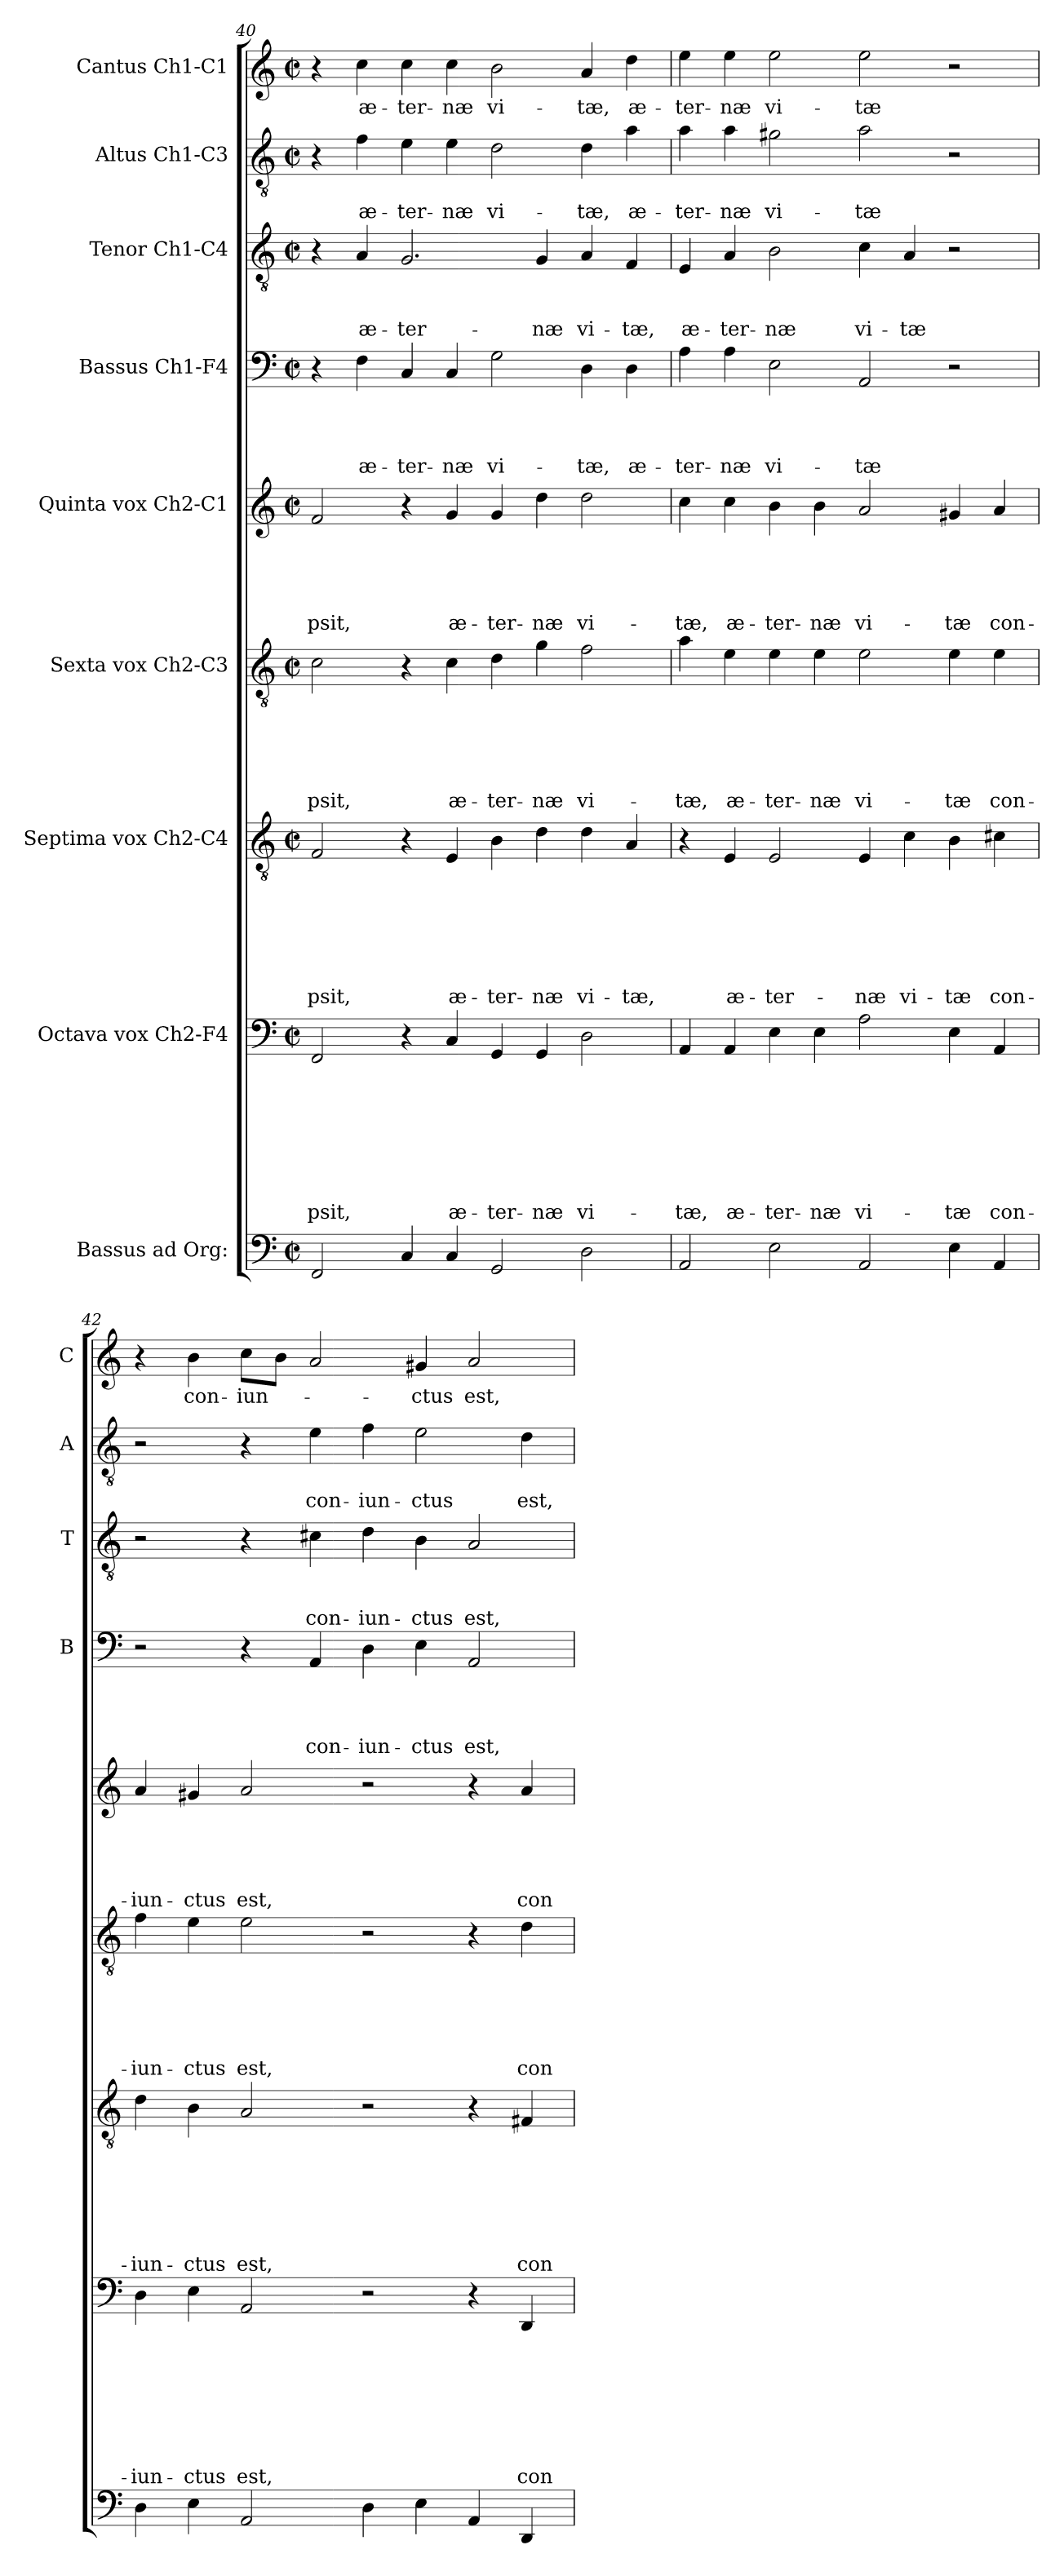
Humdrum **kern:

**kern	**kern	**text	**text	**text	**text	**text	**text	**text	**text	**kern	**text	**text	**text	**text	**text	**text	**text	**kern	**text	**text	**text	**text	**text	**text	**kern	**text	**text	**text	**text	**text	**kern	**text	**text	**text	**text	**kern	**text	**text	**text	**kern	**text	**text	**kern	**text
*part9	*part8	*part8	*part8	*part8	*part8	*part8	*part8	*part8	*part8	*part7	*part7	*part7	*part7	*part7	*part7	*part7	*part7	*part6	*part6	*part6	*part6	*part6	*part6	*part6	*part5	*part5	*part5	*part5	*part5	*part5	*part4	*part4	*part4	*part4	*part4	*part3	*part3	*part3	*part3	*part2	*part2	*part2	*part1	*part1
*staff9	*staff8	*staff8	*staff8	*staff8	*staff8	*staff8	*staff8	*staff8	*staff8	*staff7	*staff7	*staff7	*staff7	*staff7	*staff7	*staff7	*staff7	*staff6	*staff6	*staff6	*staff6	*staff6	*staff6	*staff6	*staff5	*staff5	*staff5	*staff5	*staff5	*staff5	*staff4	*staff4	*staff4	*staff4	*staff4	*staff3	*staff3	*staff3	*staff3	*staff2	*staff2	*staff2	*staff1	*staff1
*I"Bassus ad Org:	*I"Octava vox Ch2-F4	*	*	*	*	*	*	*	*	*I"Septima vox Ch2-C4	*	*	*	*	*	*	*	*I"Sexta vox Ch2-C3	*	*	*	*	*	*	*I"Quinta vox Ch2-C1	*	*	*	*	*	*I"Bassus Ch1-F4	*	*	*	*	*I"Tenor Ch1-C4	*	*	*	*I"Altus Ch1-C3	*	*	*I"Cantus Ch1-C1	*
*	*	*	*	*	*	*	*	*	*	*	*	*	*	*	*	*	*	*	*	*	*	*	*	*	*	*	*	*	*	*	*I'B	*	*	*	*	*I'T	*	*	*	*I'A	*	*	*I'C	*
!!LO:PB:g=z
*clefF4	*clefF4	*	*	*	*	*	*	*	*	*clefGv2	*	*	*	*	*	*	*	*clefGv2	*	*	*	*	*	*	*clefG2	*	*	*	*	*	*clefF4	*	*	*	*	*clefGv2	*	*	*	*clefGv2	*	*	*clefG2	*
*k[]	*k[]	*	*	*	*	*	*	*	*	*k[]	*	*	*	*	*	*	*	*k[]	*	*	*	*	*	*	*k[]	*	*	*	*	*	*k[]	*	*	*	*	*k[]	*	*	*	*k[]	*	*	*k[]	*
*C:	*C:	*	*	*	*	*	*	*	*	*C:	*	*	*	*	*	*	*	*C:	*	*	*	*	*	*	*C:	*	*	*	*	*	*C:	*	*	*	*	*C:	*	*	*	*C:	*	*	*C:	*
*M2/2	*M2/2	*	*	*	*	*	*	*	*	*M2/2	*	*	*	*	*	*	*	*M2/2	*	*	*	*	*	*	*M2/2	*	*	*	*	*	*M2/2	*	*	*	*	*M2/2	*	*	*	*M2/2	*	*	*M2/2	*
*met(c|)	*met(c|)	*	*	*	*	*	*	*	*	*met(c|)	*	*	*	*	*	*	*	*met(c|)	*	*	*	*	*	*	*met(c|)	*	*	*	*	*	*met(c|)	*	*	*	*	*met(c|)	*	*	*	*met(c|)	*	*	*met(c|)	*
=40	=40	=40	=40	=40	=40	=40	=40	=40	=40	=40	=40	=40	=40	=40	=40	=40	=40	=40	=40	=40	=40	=40	=40	=40	=40	=40	=40	=40	=40	=40	=40	=40	=40	=40	=40	=40	=40	=40	=40	=40	=40	=40	=40	=40
!	!	!	!	!	!	!	!	!	!LO:LY:b	!	!	!	!	!	!	!	!LO:LY:b	!	!	!	!	!	!	!LO:LY:b	!	!	!	!	!	!LO:LY:b	!	!	!	!	!	!	!	!	!	!	!	!	!	!
2FF/	2FF/	.	.	.	.	.	.	.	-psit,	2F/	.	.	.	.	.	.	-psit,	2c\	.	.	.	.	.	-psit,	2f/	.	.	.	.	-psit,	4r	.	.	.	.	4r	.	.	.	4r	.	.	4r	.
!	!	!	!	!	!	!	!	!	!	!	!	!	!	!	!	!	!	!	!	!	!	!	!	!	!	!	!	!	!	!	!	!	!	!	!LO:LY:b	!	!	!	!LO:LY:b	!	!	!LO:LY:b	!	!LO:LY:b
.	.	.	.	.	.	.	.	.	.	.	.	.	.	.	.	.	.	.	.	.	.	.	.	.	.	.	.	.	.	.	4F\	.	.	.	æ-	4A/	.	.	æ-	4f\	.	æ-	4cc\	æ-
!	!	!	!	!	!	!	!	!	!	!	!	!	!	!	!	!	!	!	!	!	!	!	!	!	!	!	!	!	!	!	!	!	!	!	!LO:LY:b	!	!	!	!LO:LY:b	!	!	!LO:LY:b	!	!LO:LY:b
4C/	4r	.	.	.	.	.	.	.	.	4r	.	.	.	.	.	.	.	4r	.	.	.	.	.	.	4r	.	.	.	.	.	4C/	.	.	.	-ter-	2.G/	.	.	-ter-	4e\	.	-ter-	4cc\	-ter-
!	!	!	!	!	!	!	!	!	!LO:LY:b	!	!	!	!	!	!	!	!LO:LY:b	!	!	!	!	!	!	!LO:LY:b	!	!	!	!	!	!LO:LY:b	!	!	!	!	!LO:LY:b	!	!	!	!	!	!	!LO:LY:b	!	!LO:LY:b
4C/	4C/	.	.	.	.	.	.	.	æ-	4E/	.	.	.	.	.	.	æ-	4c\	.	.	.	.	.	æ-	4g/	.	.	.	.	æ-	4C/	.	.	.	-næ	.	.	.	.	4e\	.	-næ	4cc\	-næ
!	!	!	!	!	!	!	!	!	!LO:LY:b	!	!	!	!	!	!	!	!LO:LY:b	!	!	!	!	!	!	!LO:LY:b	!	!	!	!	!	!LO:LY:b	!	!	!	!	!LO:LY:b	!	!	!	!	!	!	!LO:LY:b	!	!LO:LY:b
2GG/	4GG/	.	.	.	.	.	.	.	-ter-	4B\	.	.	.	.	.	.	-ter-	4d\	.	.	.	.	.	-ter-	4g/	.	.	.	.	-ter-	2G\	.	.	.	vi-	.	.	.	.	2d\	.	vi-	2b\	vi-
!	!	!	!	!	!	!	!	!	!LO:LY:b	!	!	!	!	!	!	!	!LO:LY:b	!	!	!	!	!	!	!LO:LY:b	!	!	!	!	!	!LO:LY:b	!	!	!	!	!	!	!	!	!LO:LY:b	!	!	!	!	!
.	4GG/	.	.	.	.	.	.	.	-næ	4d\	.	.	.	.	.	.	-næ	4g\	.	.	.	.	.	-næ	4dd\	.	.	.	.	-næ	.	.	.	.	.	4G/	.	.	-næ	.	.	.	.	.
!	!	!	!	!	!	!	!	!	!LO:LY:b	!	!	!	!	!	!	!	!LO:LY:b	!	!	!	!	!	!	!LO:LY:b	!	!	!	!	!	!LO:LY:b	!	!	!	!	!LO:LY:b	!	!	!	!LO:LY:b	!	!	!LO:LY:b	!	!LO:LY:b
2D\	2D\	.	.	.	.	.	.	.	vi-	4d\	.	.	.	.	.	.	vi-	2f\	.	.	.	.	.	vi-	2dd\	.	.	.	.	vi-	4D\	.	.	.	-tæ,	4A/	.	.	vi-	4d\	.	-tæ,	4a/	-tæ,
!	!	!	!	!	!	!	!	!	!	!	!	!	!	!	!	!	!LO:LY:b	!	!	!	!	!	!	!	!	!	!	!	!	!	!	!	!	!	!LO:LY:b	!	!	!	!LO:LY:b	!	!	!LO:LY:b	!	!LO:LY:b
.	.	.	.	.	.	.	.	.	.	4A/	.	.	.	.	.	.	-tæ,	.	.	.	.	.	.	.	.	.	.	.	.	.	4D\	.	.	.	æ-	4F/	.	.	-tæ,	4a\	.	æ-	4dd\	æ-
=41	=41	=41	=41	=41	=41	=41	=41	=41	=41	=41	=41	=41	=41	=41	=41	=41	=41	=41	=41	=41	=41	=41	=41	=41	=41	=41	=41	=41	=41	=41	=41	=41	=41	=41	=41	=41	=41	=41	=41	=41	=41	=41	=41	=41
!	!	!	!	!	!	!	!	!	!LO:LY:b	!	!	!	!	!	!	!	!	!	!	!	!	!	!	!LO:LY:b	!	!	!	!	!	!LO:LY:b	!	!	!	!	!LO:LY:b	!	!	!	!LO:LY:b	!	!	!LO:LY:b	!	!LO:LY:b
2AA/	4AA/	.	.	.	.	.	.	.	-tæ,	4r	.	.	.	.	.	.	.	4a\	.	.	.	.	.	-tæ,	4cc\	.	.	.	.	-tæ,	4A\	.	.	.	-ter-	4E/	.	.	æ-	4a\	.	-ter-	4ee\	-ter-
!	!	!	!	!	!	!	!	!	!LO:LY:b	!	!	!	!	!	!	!	!LO:LY:b	!	!	!	!	!	!	!LO:LY:b	!	!	!	!	!	!LO:LY:b	!	!	!	!	!LO:LY:b	!	!	!	!LO:LY:b	!	!	!LO:LY:b	!	!LO:LY:b
.	4AA/	.	.	.	.	.	.	.	æ-	4E/	.	.	.	.	.	.	æ-	4e\	.	.	.	.	.	æ-	4cc\	.	.	.	.	æ-	4A\	.	.	.	-næ	4A/	.	.	-ter-	4a\	.	-næ	4ee\	-næ
!	!	!	!	!	!	!	!	!	!LO:LY:b	!	!	!	!	!	!	!	!LO:LY:b	!	!	!	!	!	!	!LO:LY:b	!	!	!	!	!	!LO:LY:b	!	!	!	!	!LO:LY:b	!	!	!	!LO:LY:b	!	!	!LO:LY:b	!	!LO:LY:b
2E\	4E\	.	.	.	.	.	.	.	-ter-	2E/	.	.	.	.	.	.	-ter-	4e\	.	.	.	.	.	-ter-	4b\	.	.	.	.	-ter-	2E\	.	.	.	vi-	2B\	.	.	-næ	2g#X\	.	vi-	2ee\	vi-
!	!	!	!	!	!	!	!	!	!LO:LY:b	!	!	!	!	!	!	!	!	!	!	!	!	!	!	!LO:LY:b	!	!	!	!	!	!LO:LY:b	!	!	!	!	!	!	!	!	!	!	!	!	!	!
.	4E\	.	.	.	.	.	.	.	-næ	.	.	.	.	.	.	.	.	4e\	.	.	.	.	.	-næ	4b\	.	.	.	.	-næ	.	.	.	.	.	.	.	.	.	.	.	.	.	.
!	!	!	!	!	!	!	!	!	!LO:LY:b	!	!	!	!	!	!	!	!LO:LY:b	!	!	!	!	!	!	!LO:LY:b	!	!	!	!	!	!LO:LY:b	!	!	!	!	!LO:LY:b	!	!	!	!LO:LY:b	!	!	!LO:LY:b	!	!LO:LY:b
2AA/	2A\	.	.	.	.	.	.	.	vi-	4E/	.	.	.	.	.	.	-næ	2e\	.	.	.	.	.	vi-	2a/	.	.	.	.	vi-	2AA/	.	.	.	-tæ	4c\	.	.	vi-	2a\	.	-tæ	2ee\	-tæ
!	!	!	!	!	!	!	!	!	!	!	!	!	!	!	!	!	!LO:LY:b	!	!	!	!	!	!	!	!	!	!	!	!	!	!	!	!	!	!	!	!	!	!LO:LY:b	!	!	!	!	!
.	.	.	.	.	.	.	.	.	.	4c\	.	.	.	.	.	.	vi-	.	.	.	.	.	.	.	.	.	.	.	.	.	.	.	.	.	.	4A/	.	.	-tæ	.	.	.	.	.
!	!	!	!	!	!	!	!	!	!LO:LY:b	!	!	!	!	!	!	!	!LO:LY:b	!	!	!	!	!	!	!LO:LY:b	!	!	!	!	!	!LO:LY:b	!	!	!	!	!	!	!	!	!	!	!	!	!	!
4E\	4E\	.	.	.	.	.	.	.	-tæ	4B\	.	.	.	.	.	.	-tæ	4e\	.	.	.	.	.	-tæ	4g#X/	.	.	.	.	-tæ	2r	.	.	.	.	2r	.	.	.	2r	.	.	2r	.
!	!	!	!	!	!	!	!	!	!LO:LY:b	!	!	!	!	!	!	!	!LO:LY:b	!	!	!	!	!	!	!LO:LY:b	!	!	!	!	!	!LO:LY:b	!	!	!	!	!	!	!	!	!	!	!	!	!	!
4AA/	4AA/	.	.	.	.	.	.	.	con-	4c#X\	.	.	.	.	.	.	con-	4e\	.	.	.	.	.	con-	4a/	.	.	.	.	con-	.	.	.	.	.	.	.	.	.	.	.	.	.	.
=42	=42	=42	=42	=42	=42	=42	=42	=42	=42	=42	=42	=42	=42	=42	=42	=42	=42	=42	=42	=42	=42	=42	=42	=42	=42	=42	=42	=42	=42	=42	=42	=42	=42	=42	=42	=42	=42	=42	=42	=42	=42	=42	=42	=42
!	!	!	!	!	!	!	!	!	!LO:LY:b	!	!	!	!	!	!	!	!LO:LY:b	!	!	!	!	!	!	!LO:LY:b	!	!	!	!	!	!LO:LY:b	!	!	!	!	!	!	!	!	!	!	!	!	!	!
4D\	4D\	.	.	.	.	.	.	.	-iun-	4d\	.	.	.	.	.	.	-iun-	4f\	.	.	.	.	.	-iun-	4a/	.	.	.	.	-iun-	2r	.	.	.	.	2r	.	.	.	2r	.	.	4r	.
!	!	!	!	!	!	!	!	!	!LO:LY:b	!	!	!	!	!	!	!	!LO:LY:b	!	!	!	!	!	!	!LO:LY:b	!	!	!	!	!	!LO:LY:b	!	!	!	!	!	!	!	!	!	!	!	!	!	!LO:LY:b
4E\	4E\	.	.	.	.	.	.	.	-ctus	4B\	.	.	.	.	.	.	-ctus	4e\	.	.	.	.	.	-ctus	4g#X/	.	.	.	.	-ctus	.	.	.	.	.	.	.	.	.	.	.	.	4b\	con-
!	!	!	!	!	!	!	!	!	!LO:LY:b	!	!	!	!	!	!	!	!LO:LY:b	!	!	!	!	!	!	!LO:LY:b	!	!	!	!	!	!LO:LY:b	!	!	!	!	!	!	!	!	!	!	!	!	!	!LO:LY:b
2AA/	2AA/	.	.	.	.	.	.	.	est,	2A/	.	.	.	.	.	.	est,	2e\	.	.	.	.	.	est,	2a/	.	.	.	.	est,	4r	.	.	.	.	4r	.	.	.	4r	.	.	8cc\L	-iun-
.	.	.	.	.	.	.	.	.	.	.	.	.	.	.	.	.	.	.	.	.	.	.	.	.	.	.	.	.	.	.	.	.	.	.	.	.	.	.	.	.	.	.	8b\J	.
!	!	!	!	!	!	!	!	!	!	!	!	!	!	!	!	!	!	!	!	!	!	!	!	!	!	!	!	!	!	!	!	!	!	!	!LO:LY:b	!	!	!	!LO:LY:b	!	!	!LO:LY:b	!	!
.	.	.	.	.	.	.	.	.	.	.	.	.	.	.	.	.	.	.	.	.	.	.	.	.	.	.	.	.	.	.	4AA/	.	.	.	con-	4c#X\	.	.	con-	4e\	.	con-	2a/	.
!	!	!	!	!	!	!	!	!	!	!	!	!	!	!	!	!	!	!	!	!	!	!	!	!	!	!	!	!	!	!	!	!	!	!	!LO:LY:b	!	!	!	!LO:LY:b	!	!	!LO:LY:b	!	!
4D\	2r	.	.	.	.	.	.	.	.	2r	.	.	.	.	.	.	.	2r	.	.	.	.	.	.	2r	.	.	.	.	.	4D\	.	.	.	-iun-	4d\	.	.	-iun-	4f\	.	-iun-	.	.
!	!	!	!	!	!	!	!	!	!	!	!	!	!	!	!	!	!	!	!	!	!	!	!	!	!	!	!	!	!	!	!	!	!	!	!LO:LY:b	!	!	!	!LO:LY:b	!	!	!LO:LY:b	!	!LO:LY:b
4E\	.	.	.	.	.	.	.	.	.	.	.	.	.	.	.	.	.	.	.	.	.	.	.	.	.	.	.	.	.	.	4E\	.	.	.	-ctus	4B\	.	.	-ctus	2e\	.	-ctus	4g#X/	-ctus
!	!	!	!	!	!	!	!	!	!	!	!	!	!	!	!	!	!	!	!	!	!	!	!	!	!	!	!	!	!	!	!	!	!	!	!LO:LY:b	!	!	!	!LO:LY:b	!	!	!	!	!LO:LY:b
4AA/	4r	.	.	.	.	.	.	.	.	4r	.	.	.	.	.	.	.	4r	.	.	.	.	.	.	4r	.	.	.	.	.	2AA/	.	.	.	est,	2A/	.	.	est,	.	.	.	2a/	est,
!	!	!	!	!	!	!	!	!	!LO:LY:b	!	!	!	!	!	!	!	!LO:LY:b	!	!	!	!	!	!	!LO:LY:b	!	!	!	!	!	!LO:LY:b	!	!	!	!	!	!	!	!	!	!	!	!LO:LY:b	!	!
4DD/	4DD/	.	.	.	.	.	.	.	con-	4F#X/	.	.	.	.	.	.	con-	4d\	.	.	.	.	.	con-	4a/	.	.	.	.	con-	.	.	.	.	.	.	.	.	.	4d\	.	est,	.	.
=	=	=	=	=	=	=	=	=	=	=	=	=	=	=	=	=	=	=	=	=	=	=	=	=	=	=	=	=	=	=	=	=	=	=	=	=	=	=	=	=	=	=	=	=
*-	*-	*-	*-	*-	*-	*-	*-	*-	*-	*-	*-	*-	*-	*-	*-	*-	*-	*-	*-	*-	*-	*-	*-	*-	*-	*-	*-	*-	*-	*-	*-	*-	*-	*-	*-	*-	*-	*-	*-	*-	*-	*-	*-	*-
